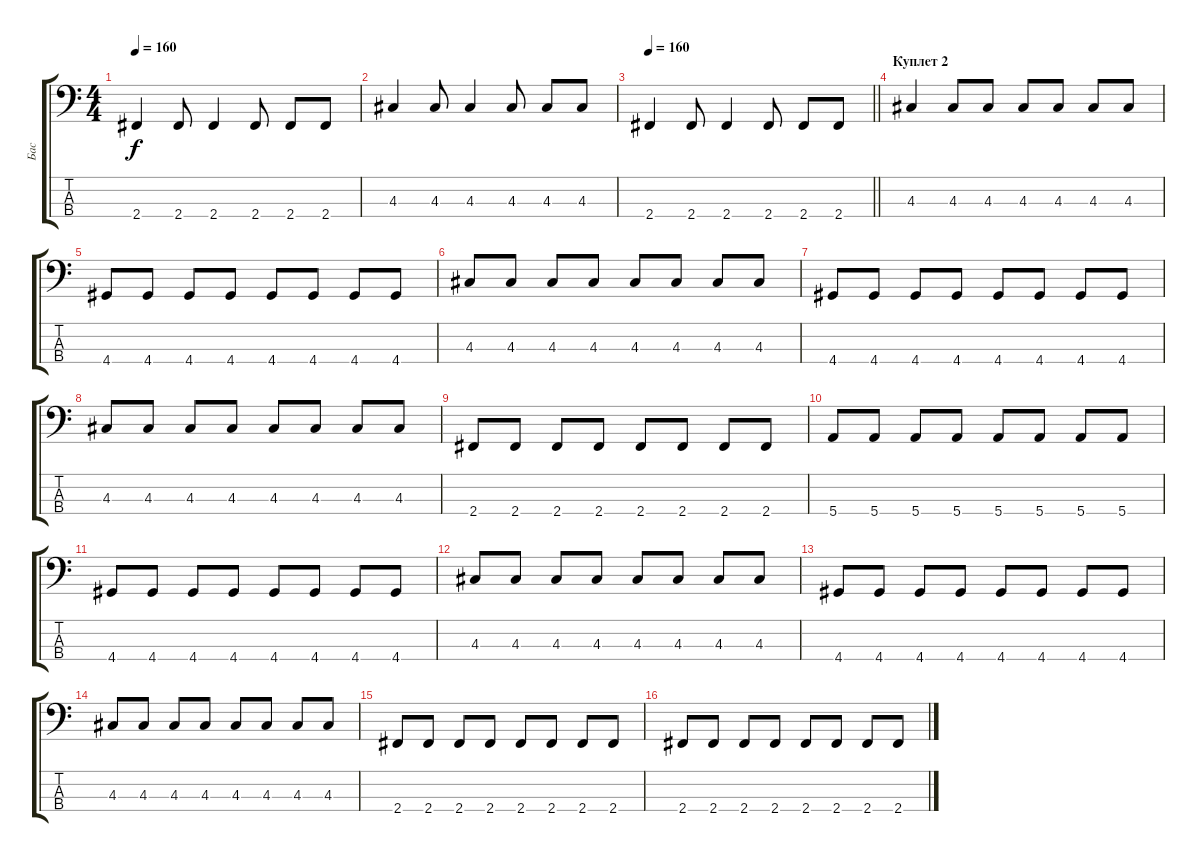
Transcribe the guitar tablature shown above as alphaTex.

\track ("Бас" "Бас") {instrument electricbassfinger}
\staff {score tabs}
\tuning (G2 D2 A1 E1) {hide}
\ts (4 4)
\tempo 160
\clef f4
\ks c
2.4.4{dy f} 2.4.8 2.4.4 2.4.8 2.4.8 2.4.8 |
4.3.4 4.3.8 4.3.4 4.3.8 4.3.8 4.3.8 |
\tempo 160
\barLineRight lightlight
2.4.4 2.4.8 2.4.4 2.4.8 2.4.8 2.4.8 |
\section ("" "Куплет 2")
4.3.4 4.3.8 4.3.8 4.3.8 4.3.8 4.3.8 4.3.8 |
4.4.8 4.4.8 4.4.8 4.4.8 4.4.8 4.4.8 4.4.8 4.4.8 |
4.3.8 4.3.8 4.3.8 4.3.8 4.3.8 4.3.8 4.3.8 4.3.8 |
4.4.8 4.4.8 4.4.8 4.4.8 4.4.8 4.4.8 4.4.8 4.4.8 |
4.3.8 4.3.8 4.3.8 4.3.8 4.3.8 4.3.8 4.3.8 4.3.8 |
2.4.8 2.4.8 2.4.8 2.4.8 2.4.8 2.4.8 2.4.8 2.4.8 |
5.4.8 5.4.8 5.4.8 5.4.8 5.4.8 5.4.8 5.4.8 5.4.8 |
4.4.8 4.4.8 4.4.8 4.4.8 4.4.8 4.4.8 4.4.8 4.4.8 |
4.3.8 4.3.8 4.3.8 4.3.8 4.3.8 4.3.8 4.3.8 4.3.8 |
4.4.8 4.4.8 4.4.8 4.4.8 4.4.8 4.4.8 4.4.8 4.4.8 |
4.3.8 4.3.8 4.3.8 4.3.8 4.3.8 4.3.8 4.3.8 4.3.8 |
2.4.8 2.4.8 2.4.8 2.4.8 2.4.8 2.4.8 2.4.8 2.4.8 |
2.4.8 2.4.8 2.4.8 2.4.8 2.4.8 2.4.8 2.4.8 2.4.8
